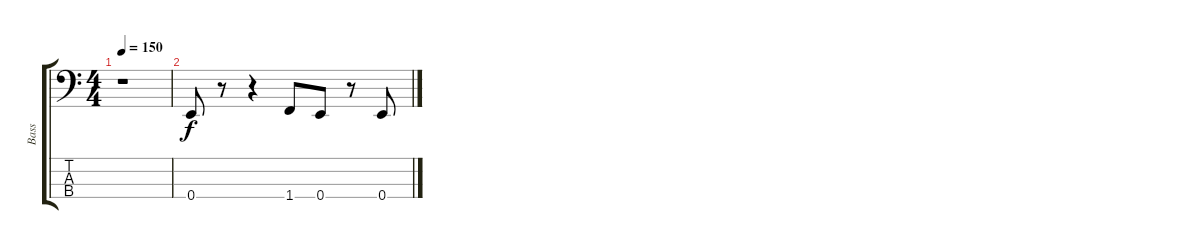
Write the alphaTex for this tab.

\track ("Bass" "Bass") {instrument electricbasspick}
\staff {score tabs}
\tuning (G2 D2 A1 E1) {hide}
\ts (4 4)
\tempo 150
\clef f4
\ks c
r.1{dy f} |
0.4.8 r.8 r.4 1.4.8 0.4.8 r.8 0.4.8
